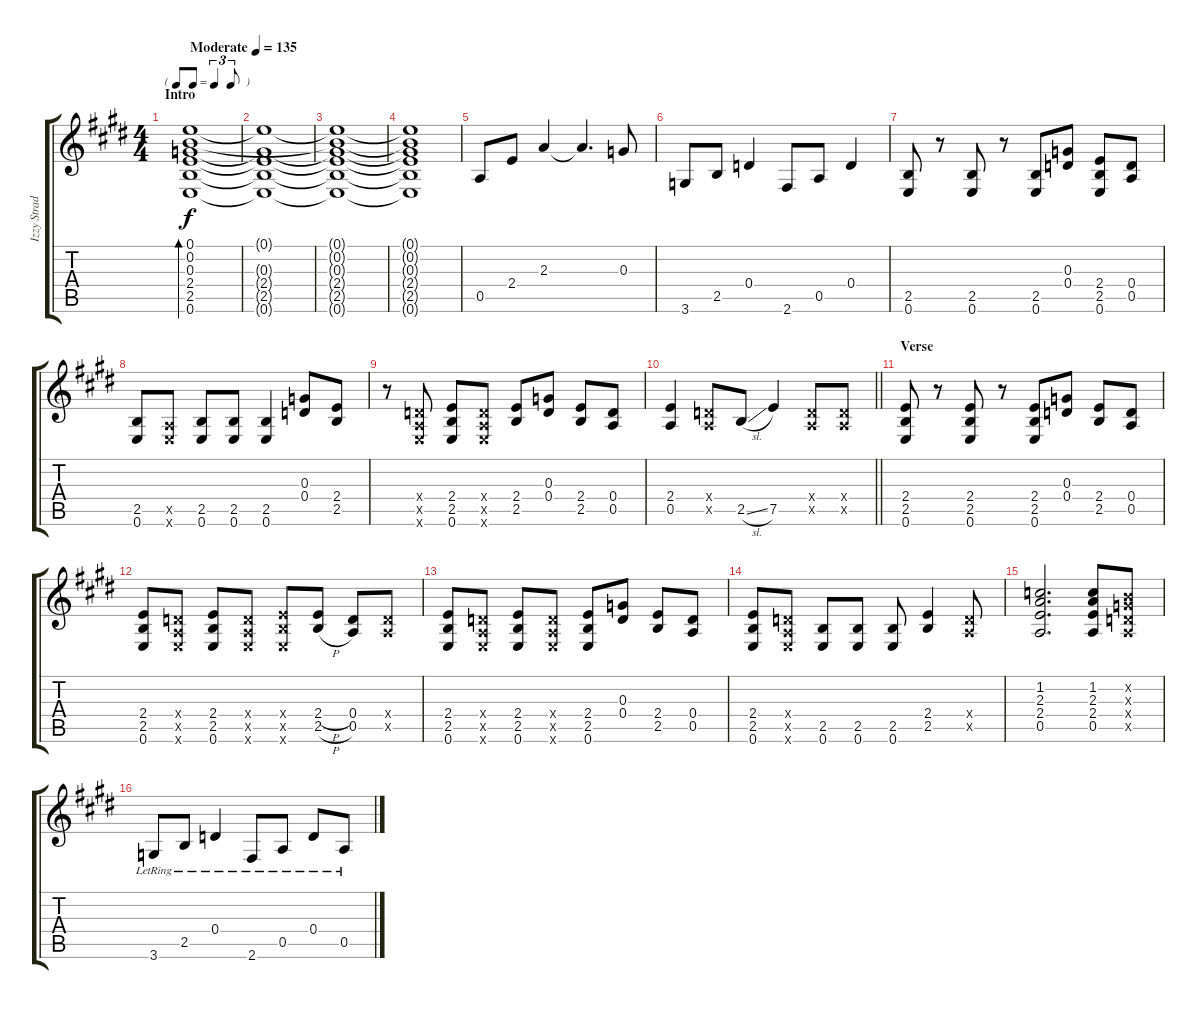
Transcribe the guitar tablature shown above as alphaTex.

\track ("Izzy Stradlin - Rhytm Guitar" "Izzy Strad") {instrument overdrivenguitar}
\staff {score tabs}
\tuning (E4 B3 G3 D3 A2 E2) {hide}
\ts (4 4)
\tf triplet8th
\section ("" "Intro")
\tempo (135 "Moderate")
\clef g2
\ks e
(0.1 0.2 0.3 2.4 2.5 0.6).1{bd 240 dy f instrument overdrivenguitar} |
(0.1{t} 0.3{t} 2.4{t} 2.5{t} 0.6{t}).1 |
(0.1{t} 0.2{t} 0.3{t} 2.4{t} 2.5{t} 0.6{t}).1 |
(0.1{t} 0.2{t} 0.3{t} 2.4{t} 2.5{t} 0.6{t}).1 |
0.5.8 2.4.8 2.3.4 2.3{t}.4{d} 0.3.8 |
3.6.8 2.5.8 0.4.4 2.6.8 0.5.8 0.4.4 |
(2.5 0.6).8 r.8 (2.5 0.6).8 r.8 (2.5 0.6).8 (0.3 0.4).8 (2.4 2.5 0.6).8 (0.4 0.5).8 |
(2.5 0.6).8 (0.5{x} 0.6{x}).8 (2.5 0.6).8 (2.5 0.6).8 (2.5 0.6).4 (0.3 0.4).8 (2.4 2.5).8 |
r.8 (0.4{x} 0.5{x} 0.6{x}).8 (2.4 2.5 0.6).8 (0.4{x} 0.5{x} 0.6{x}).8 (2.4 2.5).8 (0.3 0.4).8 (2.4 2.5).8 (0.4 0.5).8 |
\barLineRight lightlight
(2.4 0.5).4 (0.4{x} 0.5{x}).8 2.5{sl}.8 7.5.4 (0.4{x} 0.5{x}).8 (0.4{x} 0.5{x}).8 |
\section ("" "Verse")
(2.4 2.5 0.6).8 r.8 (2.4 2.5 0.6).8 r.8 (2.4 2.5 0.6).8 (0.3 0.4).8 (2.4 2.5).8 (0.4 0.5).8 |
(2.4 2.5 0.6).8 (0.4{x} 0.5{x} 0.6{x}).8 (2.4 2.5 0.6).8 (0.4{x} 0.5{x} 0.6{x}).8 (2.4{x} 2.5{x} 0.6{x}).8 (2.4{h} 2.5{h}).8 (0.4 0.5).8 (0.4{x} 0.5{x}).8 |
(2.4 2.5 0.6).8 (0.4{x} 0.5{x} 0.6{x}).8 (2.4 2.5 0.6).8 (0.4{x} 0.5{x} 0.6{x}).8 (2.4 2.5 0.6).8 (0.3 0.4).8 (2.4 2.5).8 (0.4 0.5).8 |
(2.4 2.5 0.6).8 (0.4{x} 0.5{x} 0.6{x}).8 (2.5 0.6).8 (2.5 0.6).8 (2.5 0.6).8 (2.4 2.5).4 (0.4{x} 0.5{x}).8 |
(1.2 2.3 2.4 0.5).2{d} (1.2 2.3 2.4 0.5).8 (0.2{x} 0.3{x} 0.4{x} 0.5{x}).8 |
3.6{lr}.8 2.5{lr}.8 0.4{lr}.4 2.6{lr}.8 0.5{lr}.8 0.4{lr}.8 0.5{lr}.8
